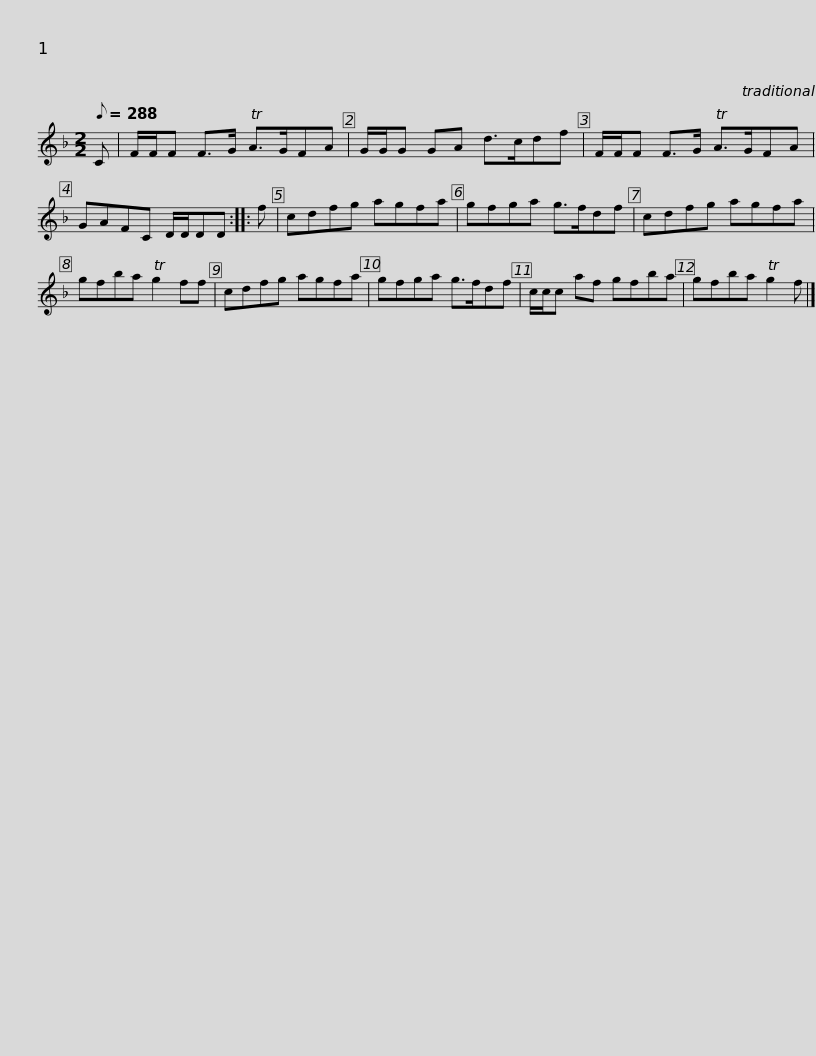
X:1
L:1/8
Q:1/8=288
M:2/2
I:linebreak $
K:F
V:1 treble
V:1
 C | F/F/F F>G TA>GFA | G/G/G GA d>cdf | F/F/F F>G TA>GFA | GAFC D/D/DD :: %5
 f |$ cdfg agfa | gfga g>fdf | cdfg agfa | gfba Tg2 ff | %10
 cdfg agfa |$ gfga g>fdf | c/c/c af gfba | gfba Tg2 f |] %14
